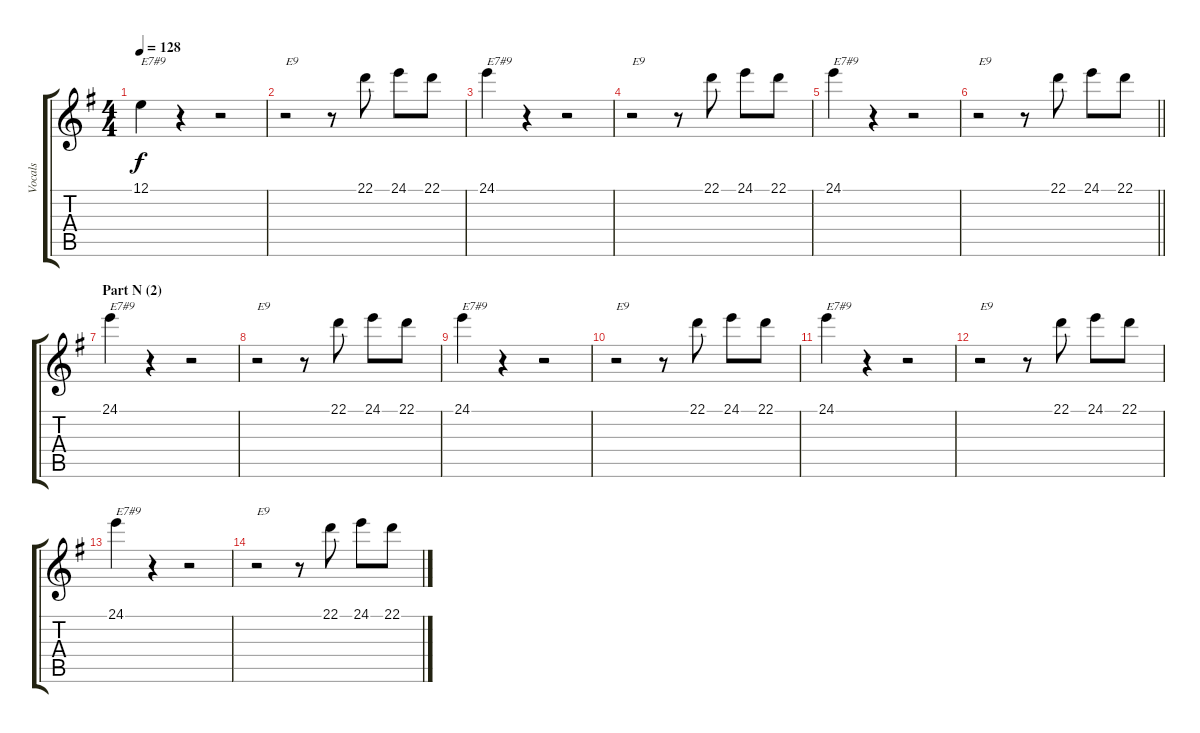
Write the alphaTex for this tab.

\track ("Vocals" "Vocals") {instrument trumpet}
\staff {score tabs}
\tuning (E4 B3 G3 D3 A2 E2) {hide}
\ts (4 4)
\tempo 128
\clef g2
\ks g
12.1.4{txt "E7#9" dy f} r.4 r.2 |
r.2{txt "E9"} r.8 22.1.8 24.1.8 22.1.8 |
24.1.4{txt "E7#9"} r.4 r.2 |
r.2{txt "E9"} r.8 22.1.8 24.1.8 22.1.8 |
24.1.4{txt "E7#9"} r.4 r.2 |
\barLineRight lightlight
r.2{txt "E9"} r.8 22.1.8 24.1.8 22.1.8 |
\section ("" "Part N (2)")
24.1.4{txt "E7#9"} r.4 r.2 |
r.2{txt "E9"} r.8 22.1.8 24.1.8 22.1.8 |
24.1.4{txt "E7#9"} r.4 r.2 |
r.2{txt "E9"} r.8 22.1.8 24.1.8 22.1.8 |
24.1.4{txt "E7#9"} r.4 r.2 |
r.2{txt "E9"} r.8 22.1.8 24.1.8 22.1.8 |
24.1.4{txt "E7#9"} r.4 r.2 |
r.2{txt "E9"} r.8 22.1.8 24.1.8 22.1.8
